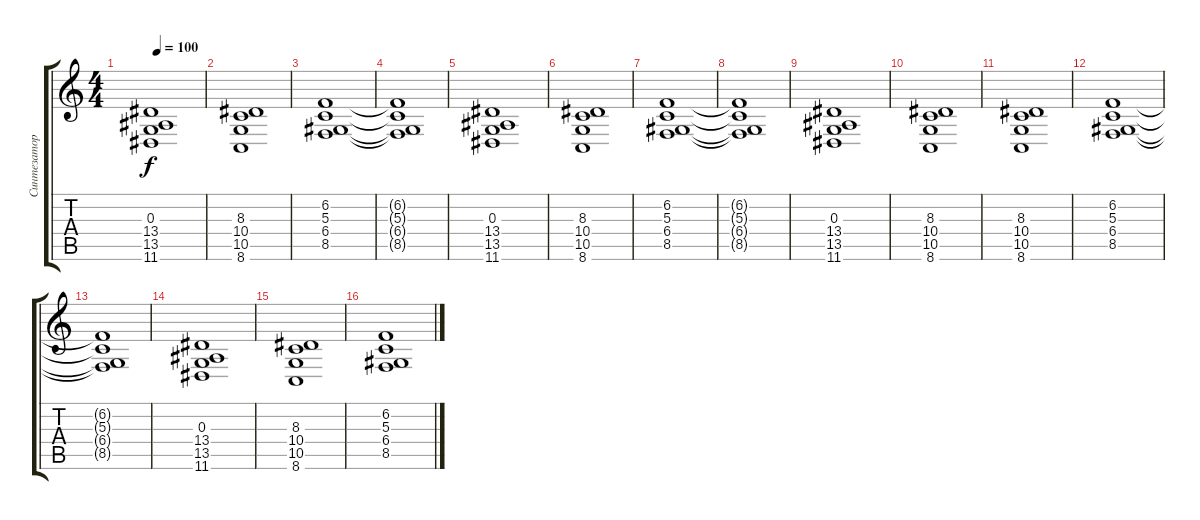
\track ("Синтезатор" "Синтезатор") {instrument voiceoohs}
\staff {score tabs}
\tuning (E4 B3 G3 D3 A2 E2) {hide}
\ts (4 4)
\tempo 100
\clef g2
\ks c
(0.3 13.4 13.5 11.6).1{dy f} |
(8.3 10.4 10.5 8.6).1 |
(6.2 5.3 6.4 8.5).1 |
(6.2{t} 5.3{t} 6.4{t} 8.5{t}).1 |
(0.3 13.4 13.5 11.6).1 |
(8.3 10.4 10.5 8.6).1 |
(6.2 5.3 6.4 8.5).1 |
(6.2{t} 5.3{t} 6.4{t} 8.5{t}).1 |
(0.3 13.4 13.5 11.6).1 |
(8.3 10.4 10.5 8.6).1 |
(8.3 10.4 10.5 8.6).1 |
(6.2 5.3 6.4 8.5).1 |
(6.2{t} 5.3{t} 6.4{t} 8.5{t}).1 |
(0.3 13.4 13.5 11.6).1 |
(8.3 10.4 10.5 8.6).1 |
(6.2 5.3 6.4 8.5).1
